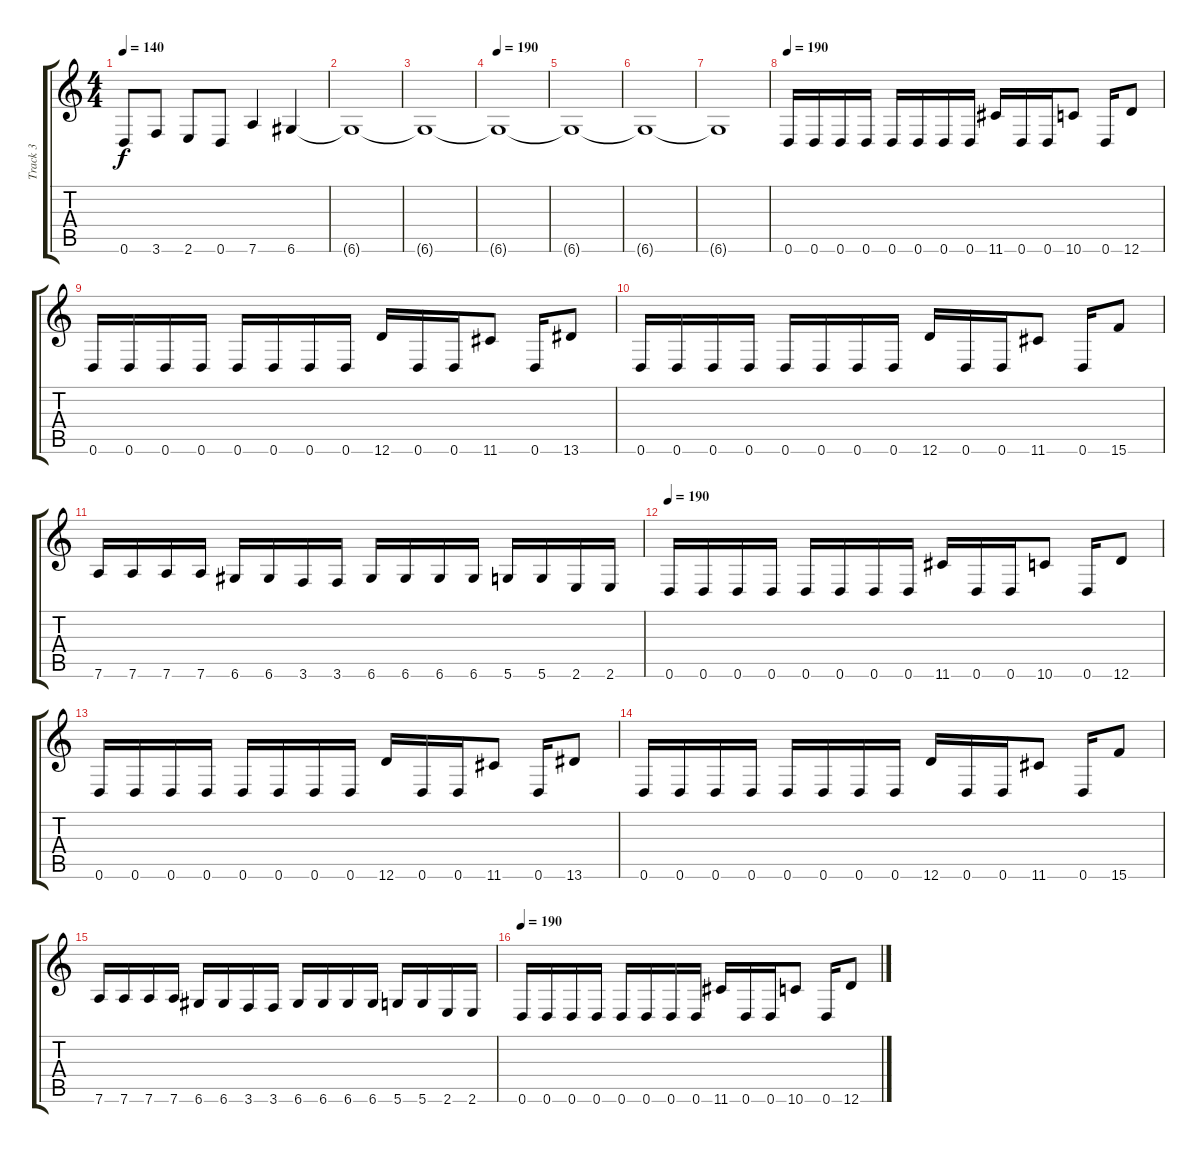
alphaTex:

\track ("Track 3" "Track 3") {instrument electricbasspick}
\staff {score tabs}
\tuning (E4 B3 G3 D3 A2 D2) {hide}
\ts (4 4)
\tempo 140
\clef g2
\ks c
0.6.8{dy f} 3.6.8 2.6.8 0.6.8 7.6.4 6.6.4 |
6.6{t}.1 |
6.6{t}.1 |
\tempo 190
6.6{t}.1 |
6.6{t}.1 |
6.6{t}.1 |
6.6{t}.1 |
\tempo 190
0.6.16 0.6.16 0.6.16 0.6.16 0.6.16 0.6.16 0.6.16 0.6.16 11.6.16 0.6.16 0.6.16 10.6.8 0.6.16 12.6.8 |
0.6.16 0.6.16 0.6.16 0.6.16 0.6.16 0.6.16 0.6.16 0.6.16 12.6.16 0.6.16 0.6.16 11.6.8 0.6.16 13.6.8 |
0.6.16 0.6.16 0.6.16 0.6.16 0.6.16 0.6.16 0.6.16 0.6.16 12.6.16 0.6.16 0.6.16 11.6.8 0.6.16 15.6.8 |
7.6.16 7.6.16 7.6.16 7.6.16 6.6.16 6.6.16 3.6.16 3.6.16 6.6.16 6.6.16 6.6.16 6.6.16 5.6.16 5.6.16 2.6.16 2.6.16 |
\tempo 190
0.6.16 0.6.16 0.6.16 0.6.16 0.6.16 0.6.16 0.6.16 0.6.16 11.6.16 0.6.16 0.6.16 10.6.8 0.6.16 12.6.8 |
0.6.16 0.6.16 0.6.16 0.6.16 0.6.16 0.6.16 0.6.16 0.6.16 12.6.16 0.6.16 0.6.16 11.6.8 0.6.16 13.6.8 |
0.6.16 0.6.16 0.6.16 0.6.16 0.6.16 0.6.16 0.6.16 0.6.16 12.6.16 0.6.16 0.6.16 11.6.8 0.6.16 15.6.8 |
7.6.16 7.6.16 7.6.16 7.6.16 6.6.16 6.6.16 3.6.16 3.6.16 6.6.16 6.6.16 6.6.16 6.6.16 5.6.16 5.6.16 2.6.16 2.6.16 |
\tempo 190
0.6.16 0.6.16 0.6.16 0.6.16 0.6.16 0.6.16 0.6.16 0.6.16 11.6.16 0.6.16 0.6.16 10.6.8 0.6.16 12.6.8
